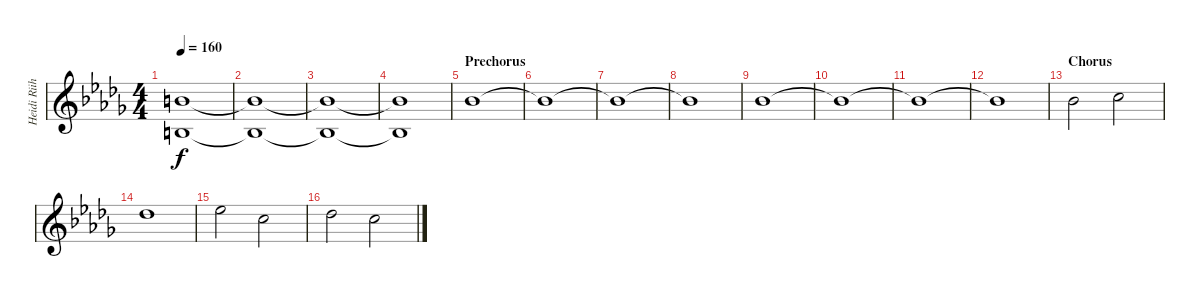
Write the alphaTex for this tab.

\track ("Heidi Riihinen (keyboards)" "Heidi Riih") {instrument choiraahs}
\staff {score}
\tuning (E4 B3 G3 D3 A2 E2 B1) {hide}
\ts (4 4)
\tempo 160
\clef g2
\ks bbminor
(7.1 0.2).1{dy f} |
(7.1{t} 0.2{t}).1 |
(7.1{t} 0.2{t}).1 |
(7.1{t} 0.2{t}).1 |
\section ("" "Prechorus")
6.1.1 |
6.1{t}.1 |
6.1{t}.1 |
6.1{t}.1 |
6.1.1 |
6.1{t}.1 |
6.1{t}.1 |
6.1{t}.1 |
\section ("" "Chorus")
6.1.2 8.1.2 |
9.1.1 |
11.1.2 8.1.2 |
9.1.2 8.1.2
